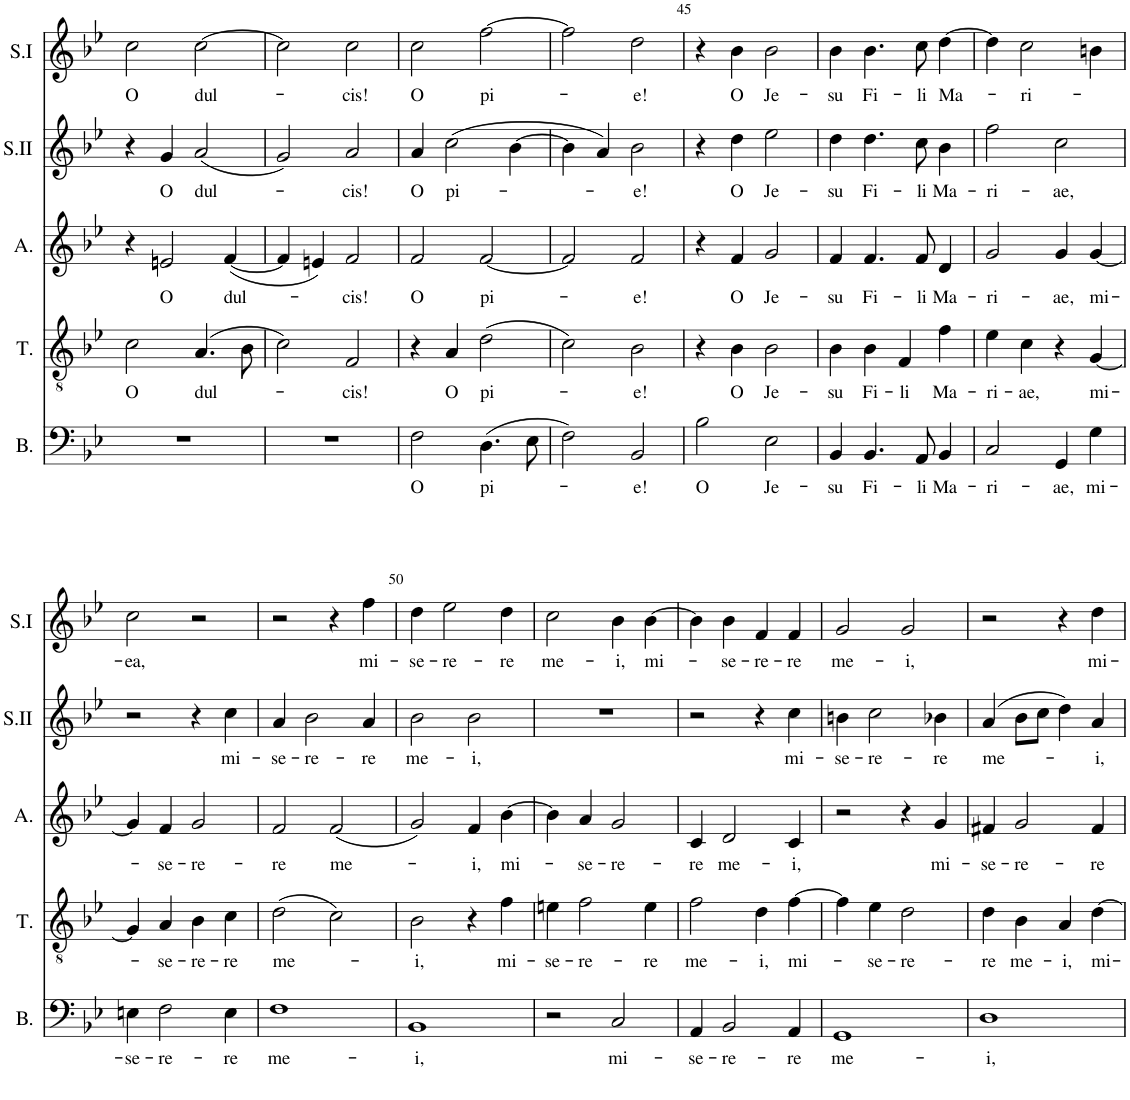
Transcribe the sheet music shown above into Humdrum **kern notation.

**kern	**text	**kern	**text	**kern	**text	**kern	**text	**kern	**text
*part5	*part5	*part4	*part4	*part3	*part3	*part2	*part2	*part1	*part1
*staff5	*staff5	*staff4	*staff4	*staff3	*staff3	*staff2	*staff2	*staff1	*staff1
*I"Bass	*	*I"Tenor	*	*I"Alto	*	*I"Soprano II	*	*I"Soprano I	*
*I'B.	*	*I'T.	*	*I'A.	*	*I'S.II	*	*I'S.I	*
!!LO:PB:g=z
*clefF4	*	*clefGv2	*	*clefG2	*	*clefG2	*	*clefG2	*
*k[b-e-]	*	*k[b-e-]	*	*k[b-e-]	*	*k[b-e-]	*	*k[b-e-]	*
*M4/4	*	*M4/4	*	*M4/4	*	*M4/4	*	*M4/4	*
=41	=41	=41	=41	=41	=41	=41	=41	=41	=41
!	!	!	!LO:LY:b	!	!	!	!	!	!LO:LY:b
1r	.	2c\	O	4r	.	4r	.	2cc\	O
!	!	!	!	!	!LO:LY:b	!	!LO:LY:b	!	!
.	.	.	.	2en/	O	4g/	O	.	.
!	!	!	!LO:LY:b	!	!	!	!LO:LY:b	!	!LO:LY:b
.	.	(4.A/	dul-	.	.	(2a/	dul-	[2cc\	dul-
!	!	!	!	!	!LO:LY:b	!	!	!	!
.	.	.	.	([4f/	dul-	.	.	.	.
.	.	8B-\	.	.	.	.	.	.	.
=42	=42	=42	=42	=42	=42	=42	=42	=42	=42
1r	.	2c\)	.	4f/]	.	2g/)	.	2cc\]	.
.	.	.	.	4en/)	.	.	.	.	.
!	!	!	!LO:LY:b	!	!LO:LY:b	!	!LO:LY:b	!	!LO:LY:b
.	.	2F/	-cis!	2f/	-cis!	2a/	-cis!	2cc\	-cis!
=43	=43	=43	=43	=43	=43	=43	=43	=43	=43
!	!LO:LY:b	!	!	!	!LO:LY:b	!	!LO:LY:b	!	!LO:LY:b
2F\	O	4r	.	2f/	O	4a/	O	2cc\	O
!	!	!	!LO:LY:b	!	!	!	!LO:LY:b	!	!
.	.	4A/	O	.	.	(2cc\	pi-	.	.
!	!LO:LY:b	!	!LO:LY:b	!	!LO:LY:b	!	!	!	!LO:LY:b
(4.D\	pi-	(2d\	pi-	[2f/	pi-	.	.	[2ff\	pi-
.	.	.	.	.	.	[4b-\	.	.	.
8E-\	.	.	.	.	.	.	.	.	.
=44	=44	=44	=44	=44	=44	=44	=44	=44	=44
2F\)	.	2c\)	.	2f/]	.	4b-\]	.	2ff\]	.
.	.	.	.	.	.	4a/)	.	.	.
!	!LO:LY:b	!	!LO:LY:b	!	!LO:LY:b	!	!LO:LY:b	!	!LO:LY:b
2BB-/	-e!	2B-\	-e!	2f/	-e!	2b-\	-e!	2dd\	-e!
=45	=45	=45	=45	=45	=45	=45	=45	=45	=45
!	!LO:LY:b	!	!	!	!	!	!	!	!
2B-\	O	4r	.	4r	.	4r	.	4r	.
!	!	!	!LO:LY:b	!	!LO:LY:b	!	!LO:LY:b	!	!LO:LY:b
.	.	4B-\	O	4f/	O	4dd\	O	4b-\	O
!	!LO:LY:b	!	!LO:LY:b	!	!LO:LY:b	!	!LO:LY:b	!	!LO:LY:b
2E-\	Je-	2B-\	Je-	2g/	Je-	2ee-\	Je-	2b-\	Je-
=46	=46	=46	=46	=46	=46	=46	=46	=46	=46
!	!LO:LY:b	!	!LO:LY:b	!	!LO:LY:b	!	!LO:LY:b	!	!LO:LY:b
4BB-/	-su	4B-\	-su	4f/	-su	4dd\	-su	4b-\	-su
!	!LO:LY:b	!	!LO:LY:b	!	!LO:LY:b	!	!LO:LY:b	!	!LO:LY:b
4.BB-/	Fi-	4B-\	Fi-	4.f/	Fi-	4.dd\	Fi-	4.b-\	Fi-
!	!	!	!LO:LY:b	!	!	!	!	!	!
.	.	4F/	-li	.	.	.	.	.	.
!	!LO:LY:b	!	!	!	!LO:LY:b	!	!LO:LY:b	!	!LO:LY:b
8AA/	-li	.	.	8f/	-li	8cc\	-li	8cc\	-li
!	!LO:LY:b	!	!LO:LY:b	!	!LO:LY:b	!	!LO:LY:b	!	!LO:LY:b
4BB-/	Ma-	4f\	Ma-	4d/	Ma-	4b-\	Ma-	[4dd\	Ma-
=47	=47	=47	=47	=47	=47	=47	=47	=47	=47
!	!LO:LY:b	!	!LO:LY:b	!	!LO:LY:b	!	!LO:LY:b	!	!
2C/	-ri-	4e-\	-ri-	2g/	-ri-	2ff\	-ri-	4dd\]	.
!	!	!	!LO:LY:b	!	!	!	!	!	!LO:LY:b
.	.	4c\	-ae,	.	.	.	.	2cc\	-ri-
!	!LO:LY:b	!	!	!	!LO:LY:b	!	!LO:LY:b	!	!
4GG/	-ae,	4r	.	4g/	-ae,	2cc\	-ae,	.	.
!	!LO:LY:b	!	!LO:LY:b	!	!LO:LY:b	!	!	!	!
4G\	mi-	[4G/	mi-	[4g/	mi-	.	.	4bn\	.
!!LO:LB:g=z
=48	=48	=48	=48	=48	=48	=48	=48	=48	=48
!	!LO:LY:b	!	!	!	!	!	!	!	!LO:LY:b
4En\	-se-	4G/]	.	4g/]	.	2r	.	2cc\	-ea,
!	!LO:LY:b	!	!LO:LY:b	!	!LO:LY:b	!	!	!	!
2F\	-re-	4A/	-se-	4f/	-se-	.	.	.	.
!	!	!	!LO:LY:b	!	!LO:LY:b	!	!	!	!
.	.	4B-\	-re-	2g/	-re-	4r	.	2r	.
!	!LO:LY:b	!	!LO:LY:b	!	!	!	!LO:LY:b	!	!
4E\	-re	4c\	-re	.	.	4cc\	mi-	.	.
=49	=49	=49	=49	=49	=49	=49	=49	=49	=49
!	!LO:LY:b	!	!LO:LY:b	!	!LO:LY:b	!	!LO:LY:b	!	!
1F	me-	(2d\	me-	2f/	-re	4a/	-se-	2r	.
!	!	!	!	!	!	!	!LO:LY:b	!	!
.	.	.	.	.	.	2b-\	-re-	.	.
!	!	!	!	!	!LO:LY:b	!	!	!	!
.	.	2c\)	.	(2f/	me-	.	.	4r	.
!	!	!	!	!	!	!	!LO:LY:b	!	!LO:LY:b
.	.	.	.	.	.	4a/	-re	4ff\	mi-
=50	=50	=50	=50	=50	=50	=50	=50	=50	=50
!	!LO:LY:b	!	!LO:LY:b	!	!	!	!LO:LY:b	!	!LO:LY:b
1BB-	-i,	2B-\	-i,	2g/)	.	2b-\	me-	4dd\	-se-
!	!	!	!	!	!	!	!	!	!LO:LY:b
.	.	.	.	.	.	.	.	2ee-\	-re-
!	!	!	!	!	!LO:LY:b	!	!LO:LY:b	!	!
.	.	4r	.	4f/	-i,	2b-\	-i,	.	.
!	!	!	!LO:LY:b	!	!LO:LY:b	!	!	!	!LO:LY:b
.	.	4f\	mi-	[4b-\	mi-	.	.	4dd\	-re
=51	=51	=51	=51	=51	=51	=51	=51	=51	=51
!	!	!	!LO:LY:b	!	!	!	!	!	!LO:LY:b
2r	.	4en\	-se-	4b-\]	.	1r	.	2cc\	me-
!	!	!	!LO:LY:b	!	!LO:LY:b	!	!	!	!
.	.	2f\	-re-	4a/	-se-	.	.	.	.
!	!LO:LY:b	!	!	!	!LO:LY:b	!	!	!	!LO:LY:b
2C/	mi-	.	.	2g/	-re-	.	.	4b-\	-i,
!	!	!	!LO:LY:b	!	!	!	!	!	!LO:LY:b
.	.	4e\	-re	.	.	.	.	[4b-\	mi-
=52	=52	=52	=52	=52	=52	=52	=52	=52	=52
!	!LO:LY:b	!	!LO:LY:b	!	!LO:LY:b	!	!	!	!
4AA/	-se-	2f\	me-	4c/	-re	2r	.	4b-\]	.
!	!LO:LY:b	!	!	!	!LO:LY:b	!	!	!	!LO:LY:b
2BB-/	-re-	.	.	2d/	me-	.	.	4b-\	-se-
!	!	!	!LO:LY:b	!	!	!	!	!	!LO:LY:b
.	.	4d\	-i,	.	.	4r	.	4f/	-re-
!	!LO:LY:b	!	!LO:LY:b	!	!LO:LY:b	!	!LO:LY:b	!	!LO:LY:b
4AA/	-re	[4f\	mi-	4c/	-i,	4cc\	mi-	4f/	-re
=53	=53	=53	=53	=53	=53	=53	=53	=53	=53
!	!LO:LY:b	!	!	!	!	!	!LO:LY:b	!	!LO:LY:b
1GG	me-	4f\]	.	2r	.	4bn\	-se-	2g/	me-
!	!	!	!LO:LY:b	!	!	!	!LO:LY:b	!	!
.	.	4e-\	-se-	.	.	2cc\	-re-	.	.
!	!	!	!LO:LY:b	!	!	!	!	!	!LO:LY:b
.	.	2d\	-re-	4r	.	.	.	2g/	-i,
!	!	!	!	!	!LO:LY:b	!	!LO:LY:b	!	!
.	.	.	.	4g/	mi-	4b-X\	-re	.	.
=54	=54	=54	=54	=54	=54	=54	=54	=54	=54
!	!LO:LY:b	!	!LO:LY:b	!	!LO:LY:b	!	!LO:LY:b	!	!
1D	-i,	4d\	-re	4f#X/	-se-	(4a/	me-	2r	.
!	!	!	!LO:LY:b	!	!LO:LY:b	!	!	!	!
.	.	4B-\	me-	2g/	-re-	8b-\L	.	.	.
.	.	.	.	.	.	8cc\J	.	.	.
!	!	!	!LO:LY:b	!	!	!	!	!	!
.	.	4A/	-i,	.	.	4dd\)	.	4r	.
!	!	!	!LO:LY:b	!	!LO:LY:b	!	!LO:LY:b	!	!LO:LY:b
.	.	[4d\	mi-	4f#/	-re	4a/	-i,	4dd\	mi-
=	=	=	=	=	=	=	=	=	=
*-	*-	*-	*-	*-	*-	*-	*-	*-	*-
